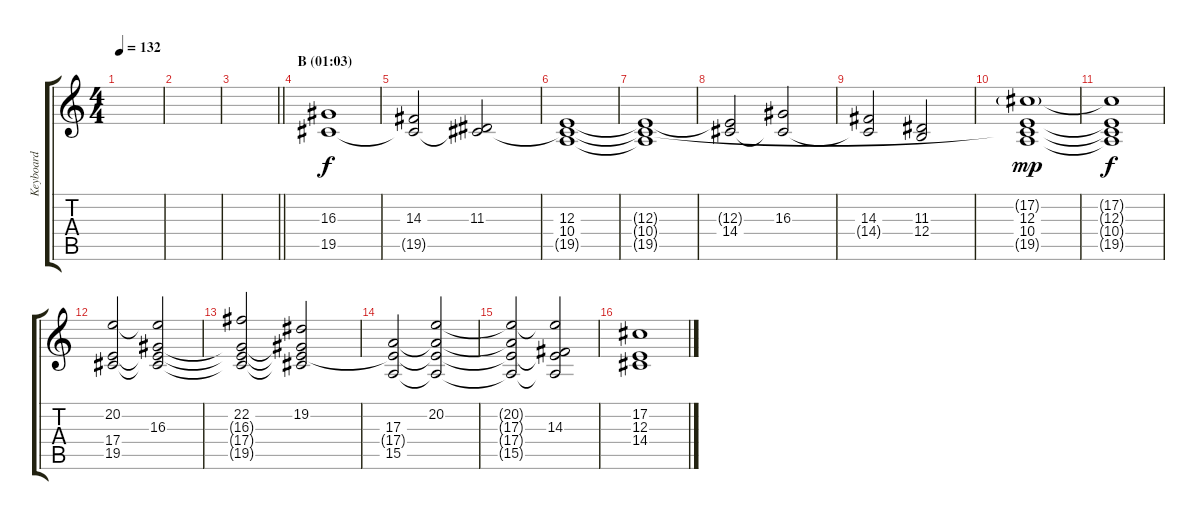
\track ("Keyboard" "Keyboard") {instrument stringensemble2}
\staff {score tabs}
\tuning (Db4 Ab3 E3 B2 Gb2 Db2) {hide}
\ts (4 4)
\tempo 132
\clef g2
\ks c
|
|
\barLineRight lightlight
|
\section ("" "B (01:03)")
(16.3 19.5).1 |
(14.3 19.5{t}).2 (11.3 19.5{t}).2 |
(12.3 10.4 19.5{t}).1 |
(12.3{t} 10.4{t} 19.5{t}).1 |
(12.3{t} 14.4).2 (16.3 14.4{t}).2 |
(14.3 14.4{t}).2 (11.3 12.4).2 |
(17.2{g} 12.3 10.4 19.5{t}).1{dy mp} |
(17.2{t} 12.3{t} 10.4{t} 19.5{t}).1{dy f} |
(20.2 17.4 19.5).2 (20.2{t} 16.3 17.4{t} 19.5{t}).2 |
(22.2 16.3{t} 17.4{t} 19.5{t}).2 (19.2 16.3{t} 17.4{t} 19.5{t}).2 |
(17.3 17.4{t} 15.5).2 (20.2 17.3{t} 17.4{t} 15.5{t}).2 |
(20.2{t} 17.3{t} 17.4{t} 15.5{t}).2 (20.2{t} 14.3 17.4{t} 15.5{t}).2 |
(17.2 12.3 14.4).1
